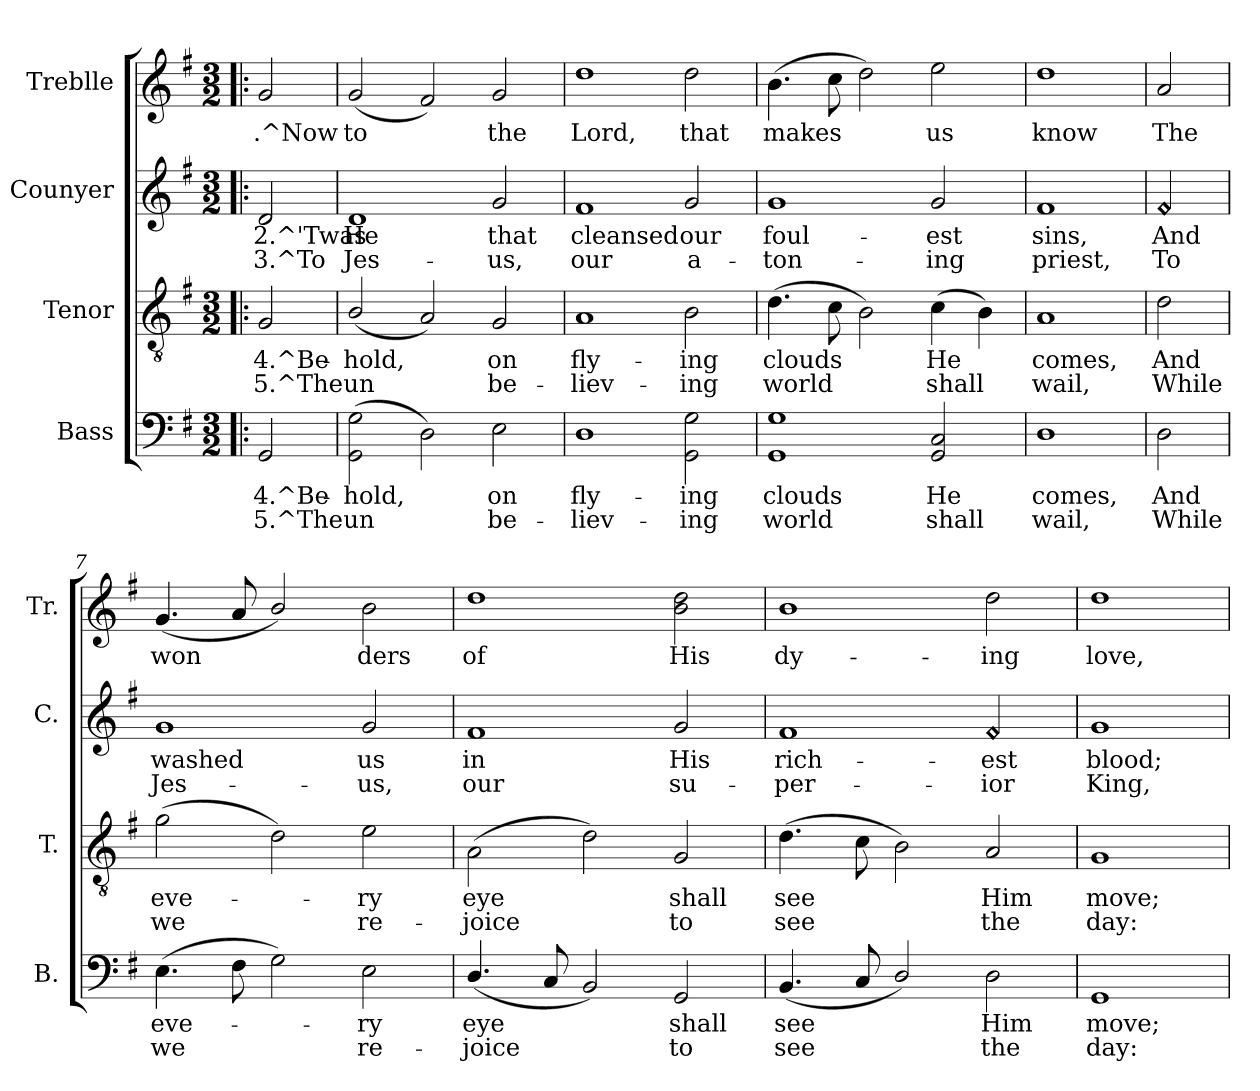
**kern	**text	**text	**kern	**text	**text	**kern	**text	**text	**kern	**text
*part4	*part4	*part4	*part3	*part3	*part3	*part2	*part2	*part2	*part1	*part1
*staff4	*staff4	*staff4	*staff3	*staff3	*staff3	*staff2	*staff2	*staff2	*staff1	*staff1
*I"Bass	*	*	*I"Tenor	*	*	*I"Counyer	*	*	*I"Treblle	*
*I'B.	*	*	*I'T.	*	*	*I'C.	*	*	*I'Tr.	*
!!LO:PB:g=z
*stria5	*	*	*stria5	*	*	*stria5	*	*	*stria5	*
*clefF4	*	*	*clefGv2	*	*	*clefG2	*	*	*clefG2	*
*k[f#]	*	*	*k[f#]	*	*	*k[f#]	*	*	*k[f#]	*
*G:	*	*	*G:	*	*	*G:	*	*	*G:	*
*M3/2	*	*	*M3/2	*	*	*M3/2	*	*	*M3/2	*
=1!|:	=1!|:	=1!|:	=1!|:	=1!|:	=1!|:	=1!|:	=1!|:	=1!|:	=1!|:	=1!|:
!	!LO:LY:a:rj	!LO:LY:a:rj	!	!LO:LY:b:rj	!LO:LY:b:rj	!	!LO:LY:b:rj	!LO:LY:b:rj	!	!LO:LY:b:rj
2GG/	4.^Be-	-5.^The	2G/	4.^Be-	-5.^The	2d/	2.^'Twas	3.^To	2g/	.^Now
=2	=2	=2	=2	=2	=2	=2	=2	=2	=2	=2
!	!LO:LY:a:rj	!LO:LY:a:rj	!	!LO:LY:b:rj	!LO:LY:b:rj	!	!LO:LY:b:rj	!LO:LY:b:rj	!	!LO:LY:b:rj
(>2G\ 2GG\	hold,	un-	(<2B/	hold,	un-	1d	He	Jes-	(<2g/	to
!	!LO:LY:a:rj	!LO:LY:a:rj	!	!LO:LY:b:rj	!LO:LY:b:rj	!	!	!	!	!LO:LY:b:rj
2D\)	--	-	2A/)	--	-	.	.	.	2f#/)	.
!	!LO:LY:a:rj	!LO:LY:a:rj	!	!LO:LY:b:rj	!LO:LY:b:rj	!	!LO:LY:b:rj	!LO:LY:b:rj	!	!LO:LY:b:rj
2E\	on	be-	2G/	on	be-	2g/	-that	us,	2g/	the
=3	=3	=3	=3	=3	=3	=3	=3	=3	=3	=3
!	!LO:LY:a:rj	!LO:LY:a:rj	!	!LO:LY:b:rj	!LO:LY:b:rj	!	!LO:LY:b:rj	!LO:LY:b:rj	!	!LO:LY:b:rj
1D	-fly-	-liev-	1A	-fly-	-liev-	1f#	cleansed	our	1dd	Lord,
!	!LO:LY:a:rj	!LO:LY:a:rj	!	!LO:LY:b:rj	!LO:LY:b:rj	!	!LO:LY:b:rj	!LO:LY:b:rj	!	!LO:LY:b:rj
2GG\ 2G\	-ing	ing	2B\	-ing	ing	2g/	our	a-	2dd\	that
=4	=4	=4	=4	=4	=4	=4	=4	=4	=4	=4
!	!LO:LY:a:rj	!LO:LY:a:rj	!	!LO:LY:b:rj	!LO:LY:b:rj	!	!LO:LY:b:rj	!LO:LY:b:rj	!	!LO:LY:b:rj
1G 1GG	clouds	world	(>4.d\	clouds	world	1g	-foul-	-ton-	(>4.b\	makes
!	!	!	!	!LO:LY:b:rj	!LO:LY:b:rj	!	!	!	!	!LO:LY:b:rj
.	.	.	8c\	.	.	.	.	.	8cc\	.
!	!	!	!	!LO:LY:b:rj	!LO:LY:b:rj	!	!	!	!	!LO:LY:b:rj
.	.	.	2B\)	.	.	.	.	.	2dd\)	.
!	!LO:LY:a:rj	!LO:LY:a:rj	!	!LO:LY:b:rj	!LO:LY:b:rj	!	!LO:LY:b:rj	!LO:LY:b:rj	!	!LO:LY:b:rj
2C/ 2GG/	He	shall	(>4c\	He	shall	2g/	-est	ing	2ee\	us
!	!	!	!	!LO:LY:b:rj	!LO:LY:b:rj	!	!	!	!	!
.	.	.	4B\)	.	.	.	.	.	.	.
=5	=5	=5	=5	=5	=5	=5	=5	=5	=5	=5
!	!LO:LY:a:rj	!LO:LY:a:rj	!	!LO:LY:b:rj	!LO:LY:b:rj	!	!LO:LY:b:rj	!LO:LY:b:rj	!	!LO:LY:b:rj
1D	comes,	wail,	1A	comes,	wail,	1f#	sins,	priest,	1dd	know
=6	=6	=6	=6	=6	=6	=6	=6	=6	=6	=6
!	!LO:LY:a:rj	!LO:LY:a:rj	!	!LO:LY:b:rj	!LO:LY:b:rj	!LO:N:head=diamond	!LO:LY:b:rj	!LO:LY:b:rj	!	!LO:LY:b:rj
2D\	And	While	2d\	And	While	2f#/	And	To	2a/	The
=7	=7	=7	=7	=7	=7	=7	=7	=7	=7	=7
!	!LO:LY:a:rj	!LO:LY:a:rj	!	!LO:LY:b:rj	!LO:LY:b:rj	!	!LO:LY:b:rj	!LO:LY:b:rj	!	!LO:LY:b:rj
(>4.E\	eve-	-we	(>2g\	eve-	-we	1g	washed	Jes-	(<4.g/	won-
!	!LO:LY:a:rj	!LO:LY:a:rj	!	!	!	!	!	!	!	!LO:LY:b:rj
8F#\	.	.	.	.	.	.	.	.	8a/	--
!	!LO:LY:a:rj	!LO:LY:a:rj	!	!LO:LY:b:rj	!LO:LY:b:rj	!	!	!	!	!LO:LY:b:rj
2G\)	.	.	2d\)	.	.	.	.	.	2b/)	--
!	!LO:LY:a:rj	!LO:LY:a:rj	!	!LO:LY:b:rj	!LO:LY:b:rj	!	!LO:LY:b:rj	!LO:LY:b:rj	!	!LO:LY:b:rj
2E\	ry	re-	2e\	ry	re-	2g/	-us	us,	2b\	-ders
=8	=8	=8	=8	=8	=8	=8	=8	=8	=8	=8
!	!LO:LY:a:rj	!LO:LY:a:rj	!	!LO:LY:b:rj	!LO:LY:b:rj	!	!LO:LY:b:rj	!LO:LY:b:rj	!	!LO:LY:b:rj
(<4.D/	-eye	joice	(>2A\	-eye	joice	1f#	in	our	1dd	of
!	!LO:LY:a:rj	!LO:LY:a:rj	!	!	!	!	!	!	!	!
8C/	.	.	.	.	.	.	.	.	.	.
!	!LO:LY:a:rj	!LO:LY:a:rj	!	!LO:LY:b:rj	!LO:LY:b:rj	!	!	!	!	!
2BB/)	.	.	2d\)	.	.	.	.	.	.	.
!	!LO:LY:a:rj	!LO:LY:a:rj	!	!LO:LY:b:rj	!LO:LY:b:rj	!	!LO:LY:b:rj	!LO:LY:b:rj	!	!LO:LY:b:rj
2GG/	shall	to	2G/	shall	to	2g/	His	su-	2dd\ 2b\	His
=9	=9	=9	=9	=9	=9	=9	=9	=9	=9	=9
!	!LO:LY:a:rj	!LO:LY:a:rj	!	!LO:LY:b:rj	!LO:LY:b:rj	!	!LO:LY:b:rj	!LO:LY:b:rj	!	!LO:LY:b:rj
(<4.BB/	see	see	(>4.d\	see	see	1f#	-rich-	-per-	1b	dy-
!	!LO:LY:a:rj	!LO:LY:a:rj	!	!LO:LY:b:rj	!LO:LY:b:rj	!	!	!	!	!
8C/	.	.	8c\	.	.	.	.	.	.	.
!	!LO:LY:a:rj	!LO:LY:a:rj	!	!LO:LY:b:rj	!LO:LY:b:rj	!	!	!	!	!
2D/)	.	.	2B\)	.	.	.	.	.	.	.
!	!LO:LY:a:rj	!LO:LY:a:rj	!	!LO:LY:b:rj	!LO:LY:b:rj	!LO:N:head=diamond	!LO:LY:b:rj	!LO:LY:b:rj	!	!LO:LY:b:rj
2D\	Him	the	2A/	Him	the	2f#/	-est	ior	2dd\	-ing
!!LO:PB:g=z
=10	=10	=10	=10	=10	=10	=10	=10	=10	=10	=10
!	!LO:LY:a:rj	!LO:LY:a:rj	!	!LO:LY:b:rj	!LO:LY:b:rj	!	!LO:LY:b:rj	!LO:LY:b:rj	!	!LO:LY:b:rj
1GG	move;	day:	1G	move;	day:	1g	blood;	King,	1dd	love,
=	=	=	=	=	=	=	=	=	=	=
*-	*-	*-	*-	*-	*-	*-	*-	*-	*-	*-
